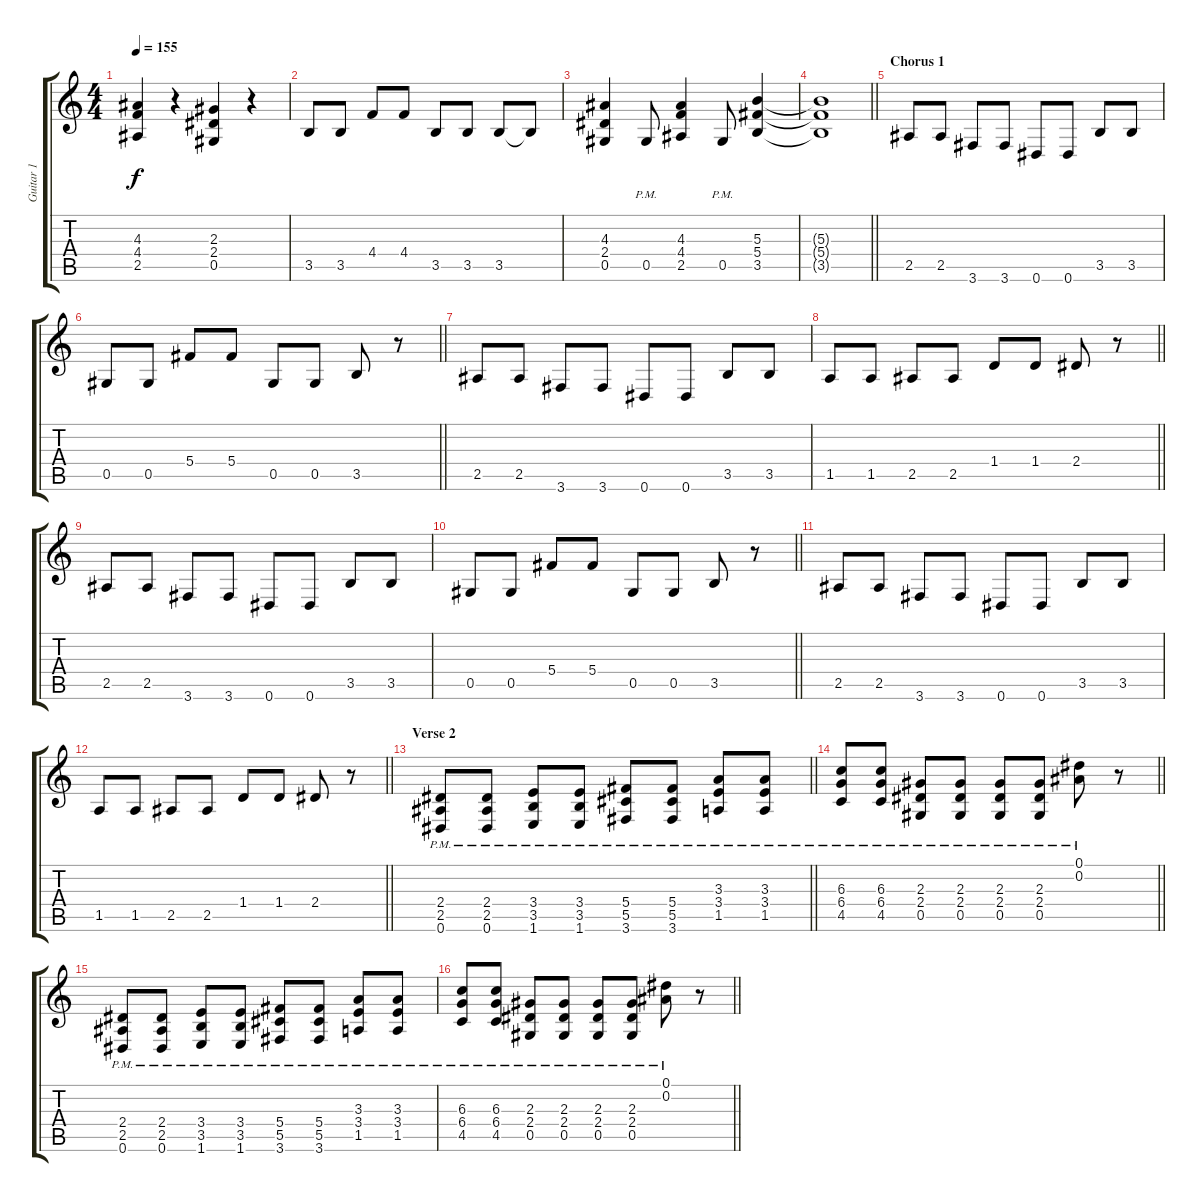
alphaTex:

\track ("Guitar 1" "Guitar 1") {instrument overdrivenguitar}
\staff {score tabs}
\tuning (Eb4 Bb3 Gb3 Db3 Ab2 Eb2) {hide}
\ts (4 4)
\tempo 155
\clef g2
\ks c
(4.3 4.4 2.5).4{dy f} r.4 (2.3 2.4 0.5).4 r.4 |
3.5.8 3.5.8 4.4.8 4.4.8 3.5.8 3.5.8 3.5.8 3.5{t}.8 |
(4.3 2.4 0.5).4 0.5{pm}.8 (4.3 4.4 2.5).4 0.5{pm}.8 (5.3 5.4 3.5).4 |
\barLineRight lightlight
(5.3{t} 5.4{t} 3.5{t}).1 |
\section ("" "Chorus 1")
2.5.8 2.5.8 3.6.8 3.6.8 0.6.8 0.6.8 3.5.8 3.5.8 |
\barLineRight lightlight
0.5.8 0.5.8 5.4.8 5.4.8 0.5.8 0.5.8 3.5.8 r.8 |
2.5.8 2.5.8 3.6.8 3.6.8 0.6.8 0.6.8 3.5.8 3.5.8 |
\barLineRight lightlight
1.5.8 1.5.8 2.5.8 2.5.8 1.4.8 1.4.8 2.4.8 r.8 |
2.5.8 2.5.8 3.6.8 3.6.8 0.6.8 0.6.8 3.5.8 3.5.8 |
\barLineRight lightlight
0.5.8 0.5.8 5.4.8 5.4.8 0.5.8 0.5.8 3.5.8 r.8 |
2.5.8 2.5.8 3.6.8 3.6.8 0.6.8 0.6.8 3.5.8 3.5.8 |
\barLineRight lightlight
1.5.8 1.5.8 2.5.8 2.5.8 1.4.8 1.4.8 2.4.8 r.8 |
\section ("" "Verse 2")
\barLineRight lightlight
(2.4{pm} 2.5{pm} 0.6{pm}).8 (2.4{pm} 2.5{pm} 0.6{pm}).8 (3.4{pm} 3.5{pm} 1.6{pm}).8 (3.4{pm} 3.5{pm} 1.6{pm}).8 (5.4{pm} 5.5{pm} 3.6{pm}).8 (5.4{pm} 5.5{pm} 3.6{pm}).8 (3.3{pm} 3.4{pm} 1.5{pm}).8 (3.3{pm} 3.4{pm} 1.5{pm}).8 |
\barLineRight lightlight
(6.3{pm} 6.4{pm} 4.5{pm}).8 (6.3{pm} 6.4{pm} 4.5{pm}).8 (2.3{pm} 2.4{pm} 0.5{pm}).8 (2.3{pm} 2.4{pm} 0.5{pm}).8 (2.3{pm} 2.4{pm} 0.5{pm}).8 (2.3{pm} 2.4{pm} 0.5{pm}).8 (0.1{pm} 0.2{pm}).8 r.8 |
(2.4{pm} 2.5{pm} 0.6{pm}).8 (2.4{pm} 2.5{pm} 0.6{pm}).8 (3.4{pm} 3.5{pm} 1.6{pm}).8 (3.4{pm} 3.5{pm} 1.6{pm}).8 (5.4{pm} 5.5{pm} 3.6{pm}).8 (5.4{pm} 5.5{pm} 3.6{pm}).8 (3.3{pm} 3.4{pm} 1.5{pm}).8 (3.3{pm} 3.4{pm} 1.5{pm}).8 |
\barLineRight lightlight
(6.3{pm} 6.4{pm} 4.5{pm}).8 (6.3{pm} 6.4{pm} 4.5{pm}).8 (2.3{pm} 2.4{pm} 0.5{pm}).8 (2.3{pm} 2.4{pm} 0.5{pm}).8 (2.3{pm} 2.4{pm} 0.5{pm}).8 (2.3{pm} 2.4{pm} 0.5{pm}).8 (0.1{pm} 0.2{pm}).8 r.8
